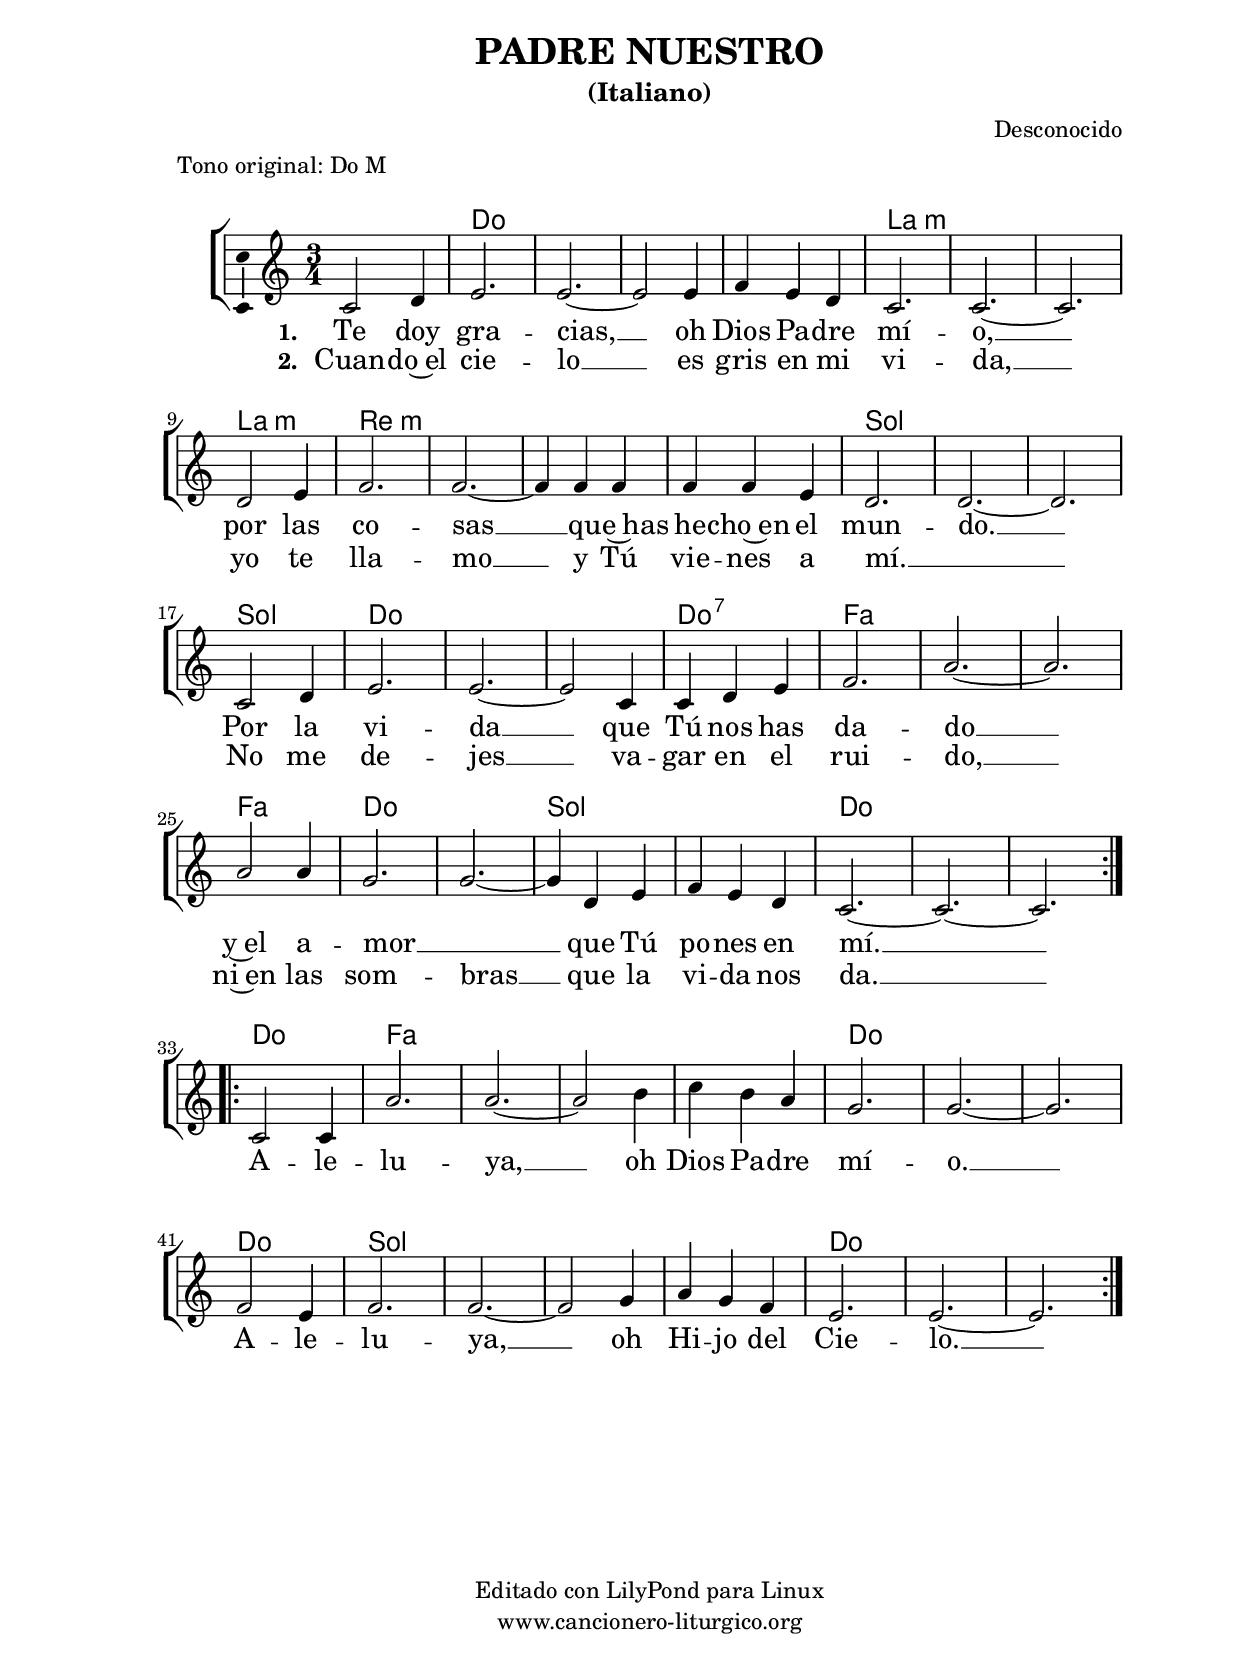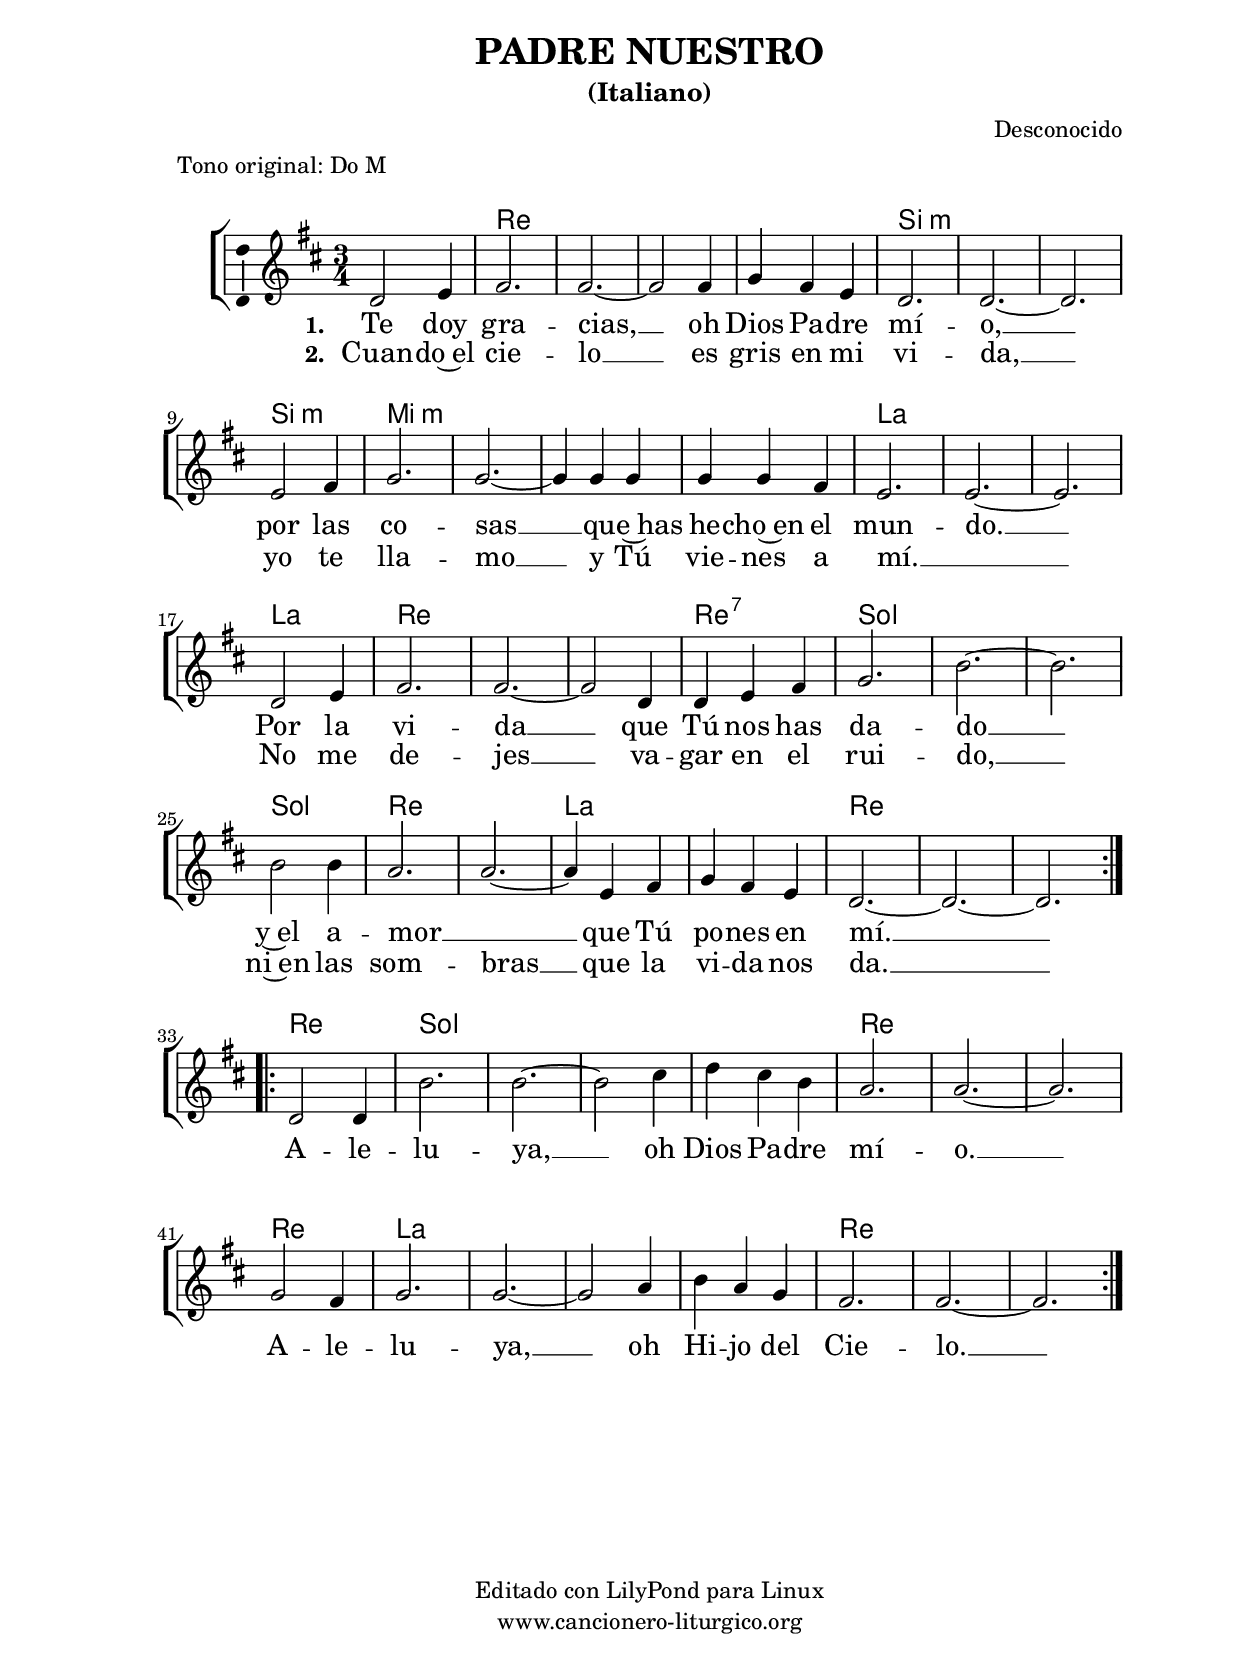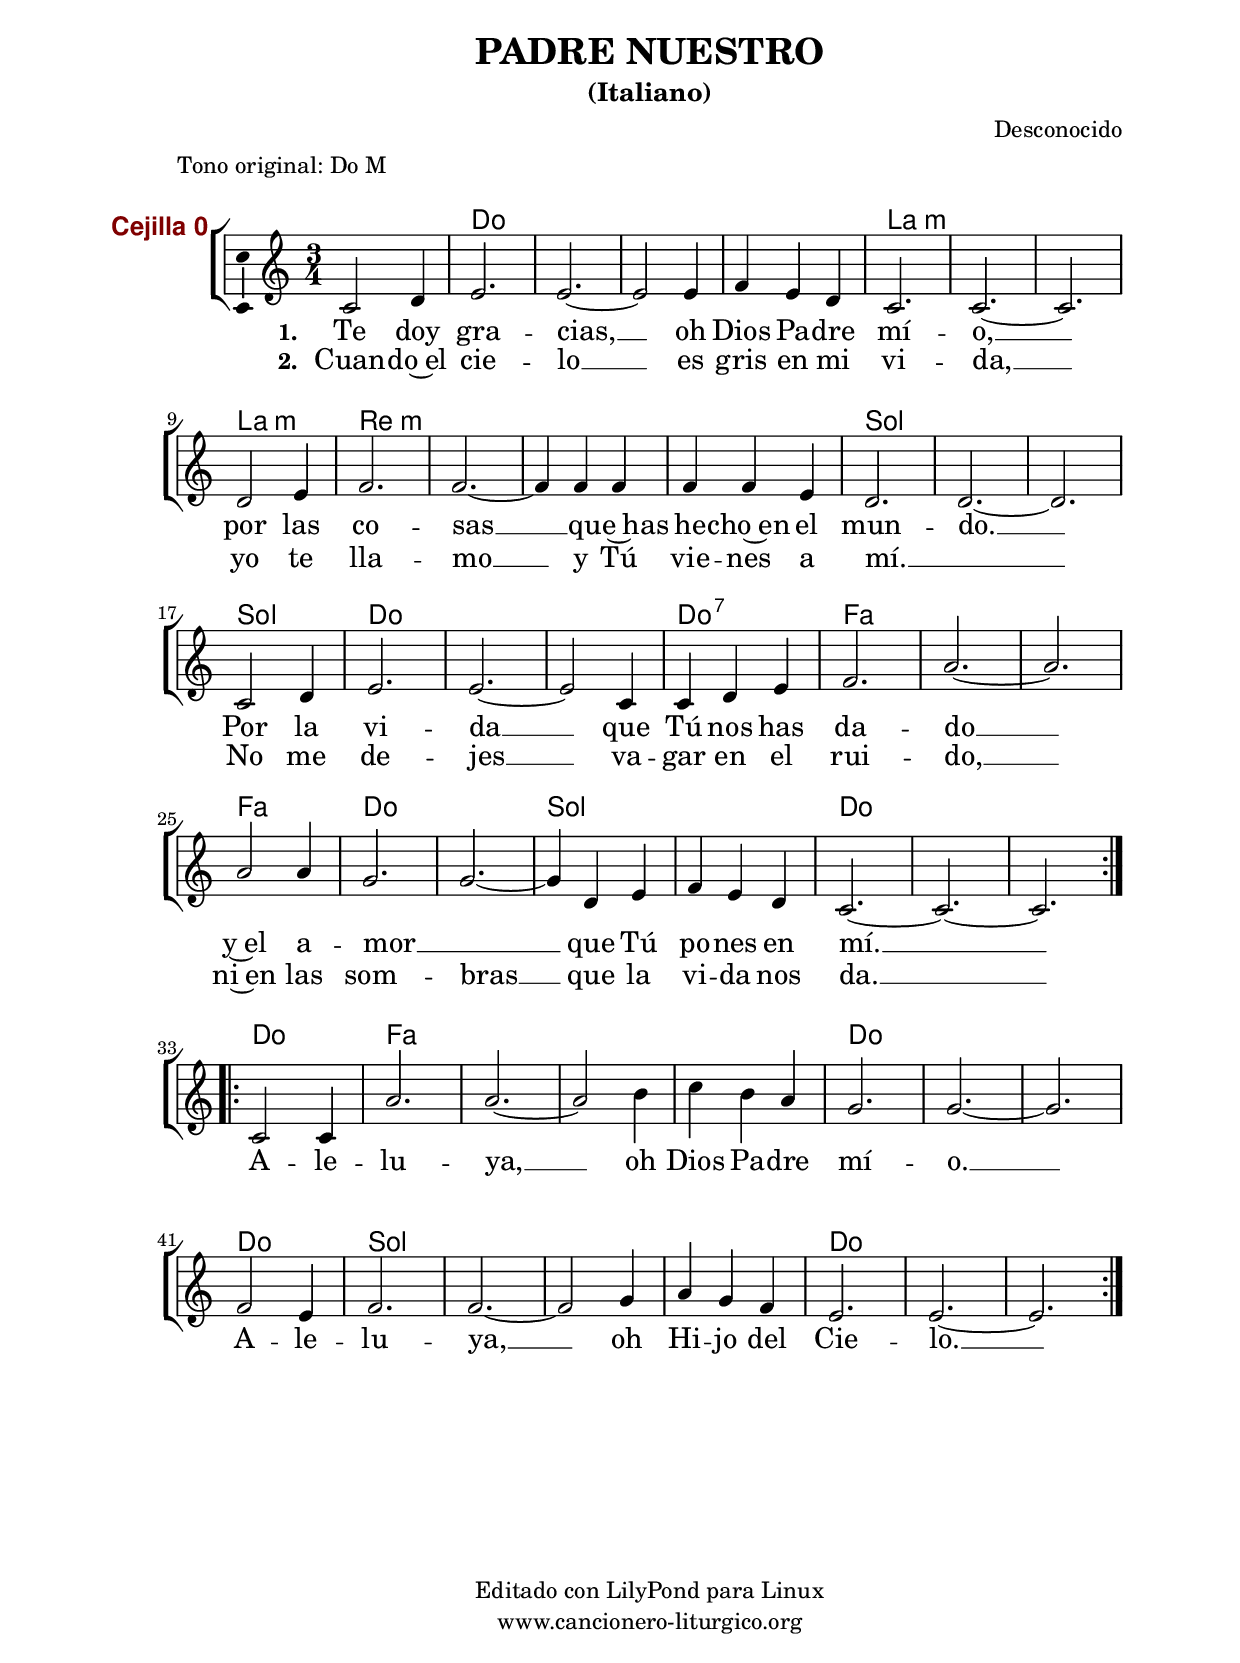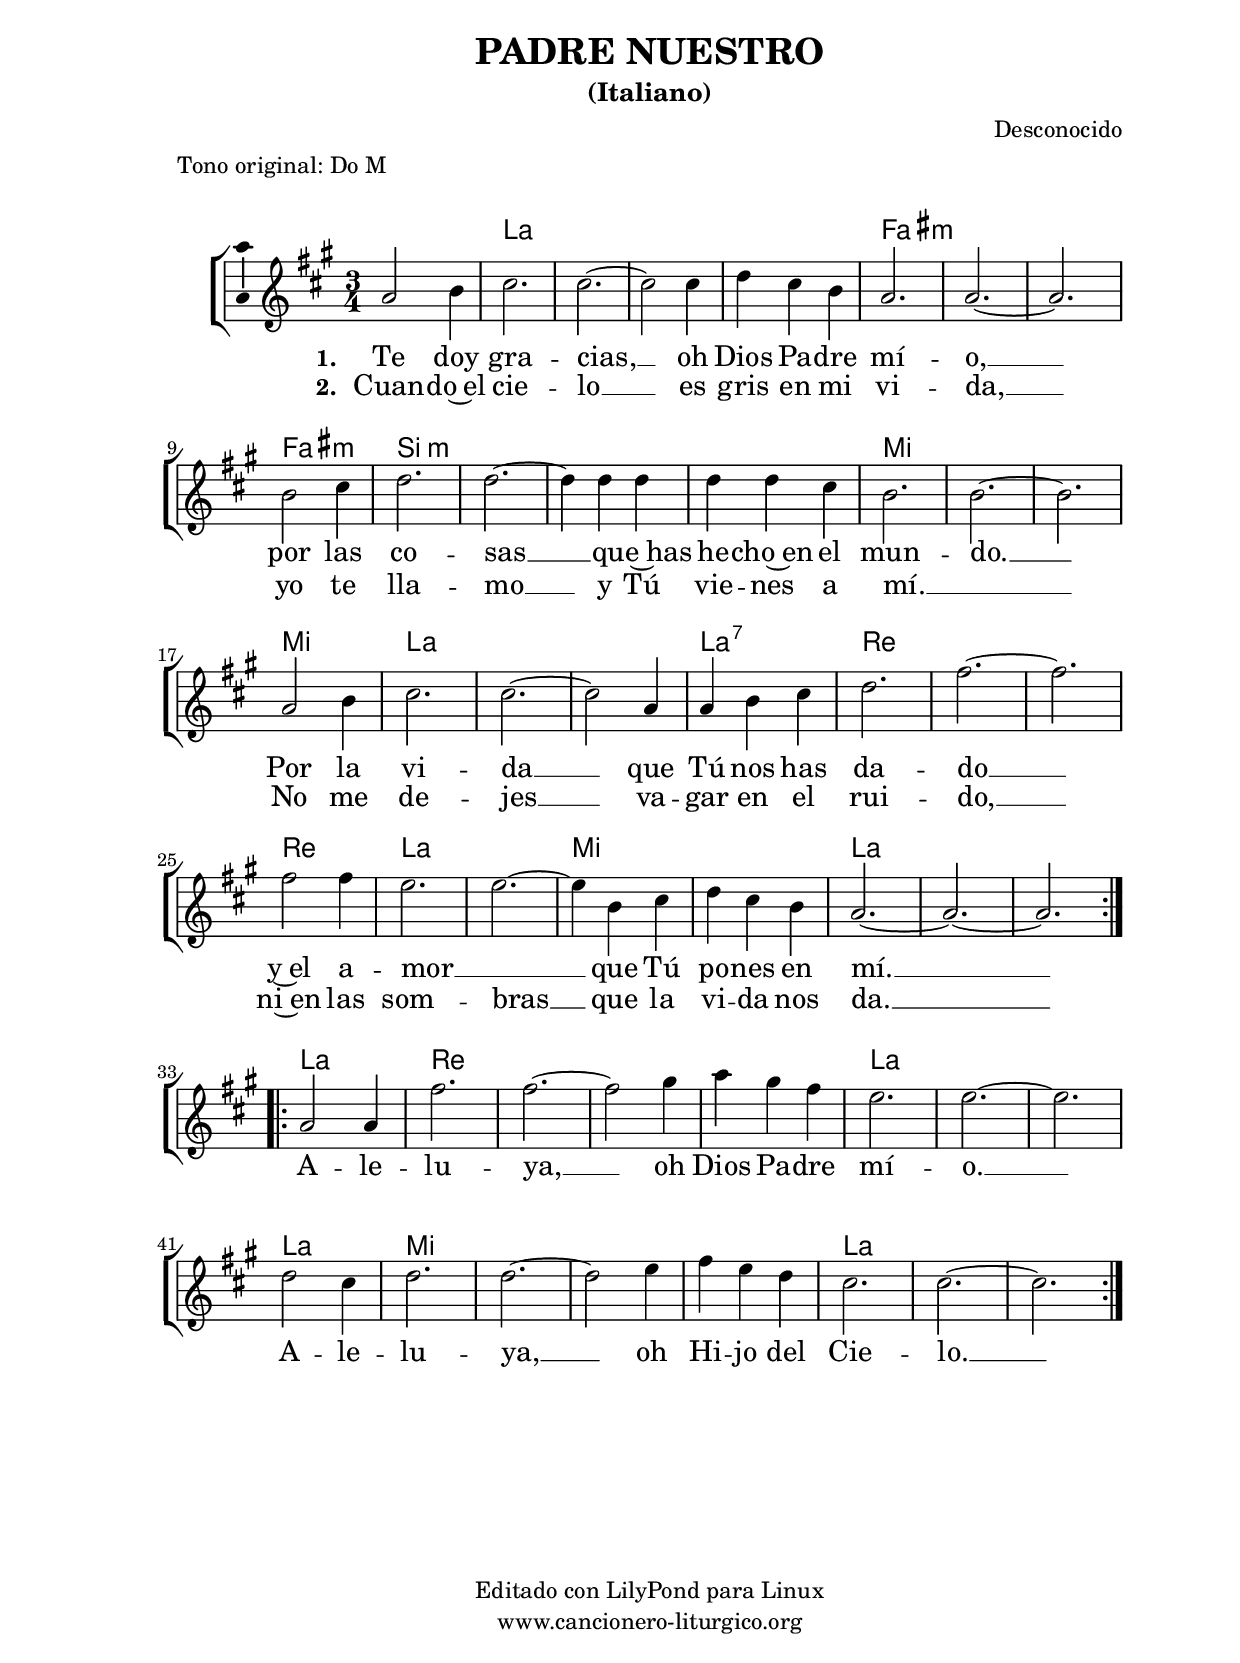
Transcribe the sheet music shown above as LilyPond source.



%versión de lilypond para la que se ha escrito esta partitura:
\version "2.16.0"

	%Tamaño papel
	#(set-default-paper-size "a4")
	%Tamaño partitura
	#(set-global-staff-size 20)
	%No responde al pulsar sobre una nota
	#(ly:set-option 'point-and-click #f)

%parámetros del encabezamiento:
\header {
	title = "PADRE NUESTRO"
	subtitle = "(Italiano)"
	composer = "Desconocido"
	poet = ""
	meter = "Tono original: Do M"
	arranger = ""
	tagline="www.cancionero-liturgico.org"
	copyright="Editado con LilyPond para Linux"
	tiempo = ""
	usos = "Padrenuestro"
	letra = ""
	}

%parámetros asociados al papel:
\paper  {
	oddHeaderMarkup = \markup {\fill-line { \on-the-fly #not-first-page \fromproperty #'header:title \on-the-fly #not-first-page \fromproperty #'header:composer }}
	evenHeaderMarkup = \markup {\fill-line { \fromproperty #'header:composer \fromproperty #'header:title }}
	#(set-paper-size "a4")
	print-page-number = ##f
	first-page-number = 1
	print-first-page-number = ##f
%	head-separation = 3.0 \cm
	top-margin = 2.0 \cm
	bottom-margin = 0.5\cm
%%%	bottom-margin = -1.0\cm
	left-margin = 3.0 \cm
	line-width = 16.0 \cm 
	indent = 8\mm
	interscoreline = 2.\mm
	between-system-space = 15\mm
%	para que las partituras no llenen la hoja:
	ragged-bottom = ##t
%	idem para la última hoja:
	ragged-last-bottom = ##f
%	para que las partituras llenen el ancho del papel:
	ragged-last = ##f
	after-title-space = 2.5 \cm
%page-count=1
system-count=6

	%Flexible Vertical Spacing
%	markup-markup-spacing =
%	#'((basic-distance . 15) (minimum-distance . 15) (padding . 3))
	markup-system-spacing =
	#'((basic-distance . 15) (minimum-distance . 15) (padding . 3))
	system-system-spacing =
	#'((basic-distance . 15) (minimum-distance . 15) (padding . 3))
	score-system-spacing =
	#'((basic-distance . 15) (minimum-distance . 15) (padding . 5))
%	top-system-spacing = % header
%	#'((basic-distance . 8) (minimum-distance . 0) (padding . 0))
%	top-markup-spacing =
%	#'((basic-distance . 20) (minimum-distance . 20) (padding . 0))
	last-bottom-spacing = % footer
	#'((basic-distance . 5) (minimum-distance . 5) (padding . 0))
%	score-markup-spacing =
%	#'((basic-distance . 16) (minimum-distance . 13) (padding . 0))

	}


%parámetros que afectan a toda la partitura:
global =  {
	%clave de sol (G):
	\clef G
	%armadura:
	\transpose d c
	\key d \major
	\tempo 4=140
	\set Score.tempoHideNote = ##t
	}


acordes = {
	\italianChords
	\chordmode {
	\transpose d c
{

\repeat volta 2 {
s2.
d2. d d d b:m b:m b:m b:m e:m e:m e:m e:m a a a a d d d d:7 g g g g d d a a d d d
}

\repeat volta 2 {
d g g g g d d d d a a a a d d d 
}

}
}
}



melodia = 

	\transpose d c
{

\time 3/4

\relative c'{

\repeat volta 2 {
d2 e4
fis2.
fis ~
fis2 fis4
g fis e
d2.
d ~
d

e2 fis4
g2.
g ~
g4 g4 g4
g g fis
e2.
e ~
e

d2 e4
fis2.
fis ~
fis2 d4
d e fis
g2.
b ~
b

b2 b4
a2.
a ~
a4 e fis
g fis e
d2. ~
d ~
d
}

%\bar "||"
\break

\repeat volta 2 {

d2 d4
b'2.
b ~
b2 cis4
d cis b
a2.
a ~
a

g2 fis4
g2.
g ~
g2 a4
b a g
fis2.
fis ~
fis 

}

%\bar "|."
}
}


texto = \lyricmode {
	\set stanza =#"1. " Te doy gra -- cias, __ oh Dios Pa -- dre mí -- o, __
	por las co -- sas __ _ que~has he -- cho~en el mun -- do. __
	Por la vi -- da __ que Tú nos has da -- do __
	y~el a -- mor __ _ que Tú po -- nes en mí. __
	A -- le -- lu -- ya, __ oh Dios Pa -- dre mí -- o. __
	A -- le -- lu -- ya, __ oh Hi -- jo del Cie -- lo. __
	}

textodos = \lyricmode {
	\set stanza =#"2. " Cuan -- do~el cie -- lo __ es gris en mi vi -- da, __
	yo te lla -- mo __ y Tú vie -- nes a mí. __ _
	No me de -- jes __ va -- gar en el rui -- do, __
	ni~en las som -- bras __ que la vi -- da nos da. __ "  "
	}


acordesStaff = \context ChordNames = acordesStaff <<
	\set chordChanges = ##t
	\acordes
	>>


%%%%%%%%%%%%%%%%%%%%%%%%%%%%%%%%%%% CEJILLA %%%%%%%%%%%%%%%%%%%%%%%%%%%%%%%%%%%
acordescejilla = {
%%%	\override ChordNames.ChordName #'font-size = #-1
%%%	\override ChordNames.ChordName #'font-series = #'bold
	\transpose c c {
		\acordes
		}
	}

acordescejillaStaff = \context ChordNames = acordescejillaStaff <<
	\set Staff.instrumentName = \markup \with-color #darkred \larger \bold \sans "Cejilla 0"
	\set chordChanges = ##t
	\acordescejilla
	>>
%%%%%%%%%%%%%%%%%%%%%%%%%%%%%%%%%%% CEJILLA %%%%%%%%%%%%%%%%%%%%%%%%%%%%%%%%%%%


vozStaff = \context Voice = vozStaff
\with {\consists "Ambitus_engraver"}
<<
%	\set Staff.instrumentName = ""
%	\set Staff.shortInstrumentName = ""
%	\set Staff.midiInstrument = #"clarinet"
%	\set Staff.midiInstrument = #"cello"
	\set Staff.midiInstrument = #"flute"
%	\set Staff.midiInstrument = #"electric guitar (jazz)"
%	\set Staff.midiInstrument = #"english horn"
%	\set Staff.midiInstrument = #"violin"
%	\set Staff.midiInstrument = #"glockenspiel"
	\set Staff.midiMinimumVolume = #0.7
	\set Staff.midiMaximumVolume = #0.9
	\global
	\melodia
	>>


textoStaff = \context Lyrics = textoStaff <<
	\lyricsto vozStaff \texto
	>>

textodosStaff = \context Lyrics = textodosStaff <<
	\lyricsto vozStaff \textodos
	>>

\book {
	\score {
		\context ChoirStaff {
			\override StaffGroup.SystemStartBracket #'collapse-height = #1
			\override Score.SystemStartBar #'collapse-height = #1
			<<
			\acordesStaff
			\vozStaff
			\textoStaff
			\textodosStaff
			>>
			}
		\layout {
	    		\context {
				\Lyrics
				\override LyricText #'font-size = #2
				}
	   		 \context {
				\Score
				\override StaffSymbol #'staff-space = #(magstep +3)
				}
			}
		}
	\score {
		\unfoldRepeats
		\context ChoirStaff {
			<<
			\acordesStaff
			\vozStaff
			>>
			}
		\midi {
	  		\context {
	  			\Score
				tempoWholesPerMinute = #(ly:make-moment 70 4)
				}
			}
		}
	}


%Partitura para guitarra
#(define output-suffix "G")
\book {
	\score {
		\context ChoirStaff {
			\override StaffGroup.SystemStartBracket #'collapse-height = #1
			\override Score.SystemStartBar #'collapse-height = #1
			<<
			\acordescejillaStaff
			\vozStaff
			\textoStaff
			\textodosStaff
			>>
			}
		\layout {
%%%%%%%%%%%%%%%%%%%%%%%%%%%%%%%%%%% CEJILLA %%%%%%%%%%%%%%%%%%%%%%%%%%%%%%%%%%%
			\context {
				\ChordNames \consists Instrument_name_engraver
				}
%%%%%%%%%%%%%%%%%%%%%%%%%%%%%%%%%%% CEJILLA %%%%%%%%%%%%%%%%%%%%%%%%%%%%%%%%%%%
	    		\context {
				\Lyrics
				\override LyricText #'font-size = #2
				}
	   		 \context {
				\Score
				\override StaffSymbol #'staff-space = #(magstep +3)
				}
			}
		}
	}


#(define output-suffix "C")
\book {
	\score {
		\context ChoirStaff {
			\override StaffGroup.SystemStartBracket #'collapse-height = #1
			\override Score.SystemStartBar #'collapse-height = #1
\transpose c d
			<<
			\acordesStaff
			\vozStaff
			\textoStaff
			\textodosStaff
			>>
			}
		\layout {
	    		\context {
				\Lyrics
				\override LyricText #'font-size = #2
				}
	   		 \context {
				\Score
				\override StaffSymbol #'staff-space = #(magstep +3)
				}
			}
		}
	}


#(define output-suffix "S")
\book {
	\score {
		\context ChoirStaff {
			\override StaffGroup.SystemStartBracket #'collapse-height = #1
			\override Score.SystemStartBar #'collapse-height = #1
\transpose c a
			<<
			\acordesStaff
			\vozStaff
			\textoStaff
			\textodosStaff
			>>
			}
		\layout {
	    		\context {
				\Lyrics
				\override LyricText #'font-size = #2
				}
	   		 \context {
				\Score
				\override StaffSymbol #'staff-space = #(magstep +3)
				}
			}
		}
	}


